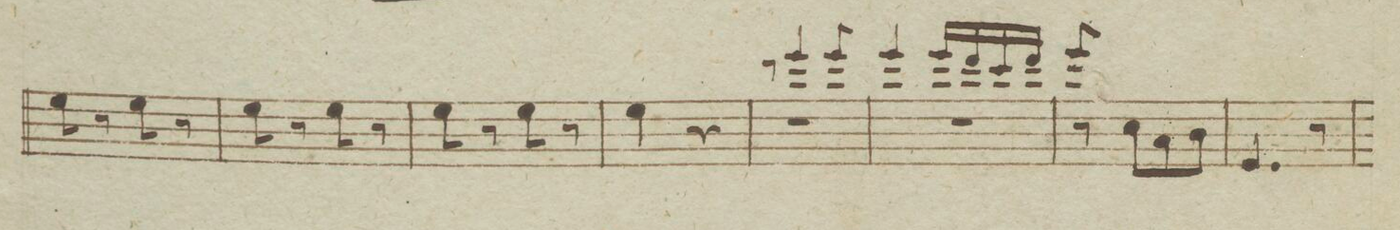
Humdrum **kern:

**kern
*I"Violon e Violoncello
*clefF4
*k[f#]
*met(c)
*M2/4
8G\
8r
8G\
8r
=153
8G\
8r
8G\
8r
=154
8G\
8r
8G\
8r
=155
4G\
4r
=156
*^
8rg	2rF
4g/	.
8g/	.
=157	=157
4g/	2rF
16g/LL	.
16f#/	.
16e/	.
16f#/JJ	.
=158	=158
8g/	8r
8ryy	8E\L
4ryy	8C\
.	8D\J
*v	*v
=159
4.GG/
8r
=160
*-
